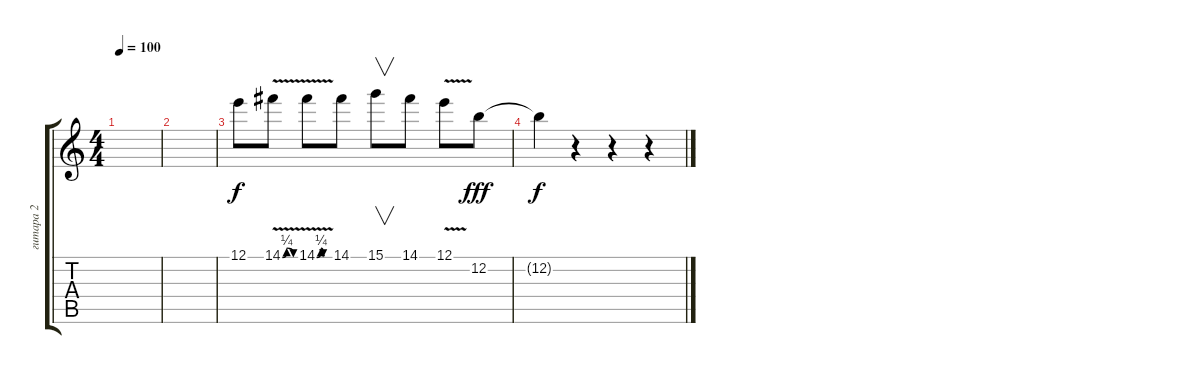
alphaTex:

\track ("гитара 2" "гитара 2") {instrument distortionguitar bank 7}
\staff {score tabs}
\tuning (E4 B3 G3 D3 A2 E2) {hide}
\ts (4 4)
\tempo 100
\clef g2
\ks c
|
|
12.1.8 14.1{be (custom 0 0 20 1 51 0 60 0) v}.8 14.1{be (custom 0 0 20 1 30 0 60 0) v}.8 14.1.8 15.1.8{v} 14.1.8 12.1{v}.8 12.2.8{dy fff} |
12.2{t}.4{dy f} r.4 r.4 r.4
